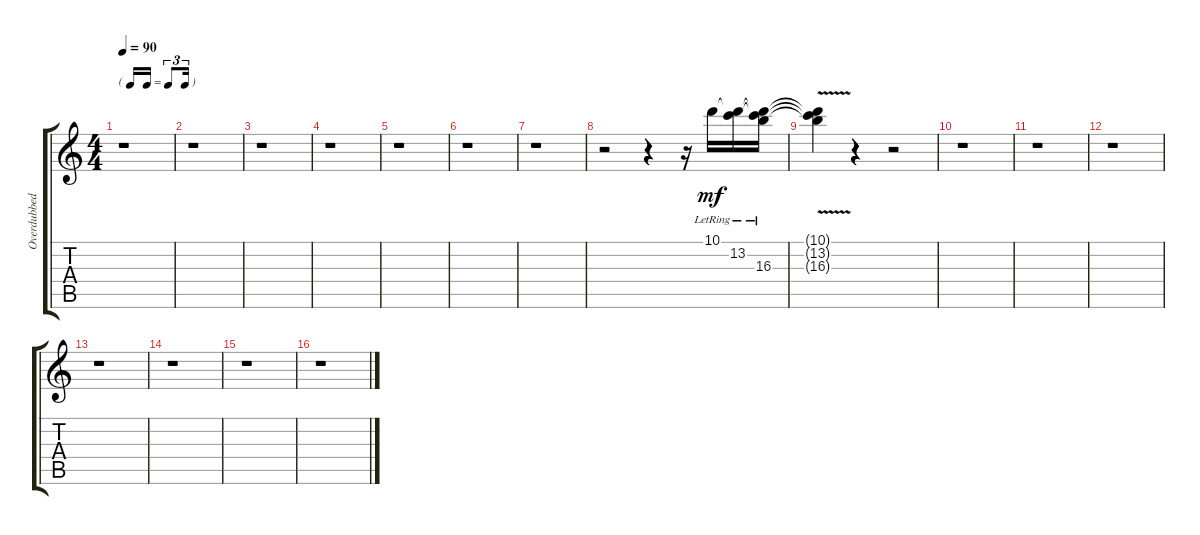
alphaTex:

\track ("Overdubbed gtr" "Overdubbed") {instrument electricguitarclean}
\staff {score tabs}
\tuning (E4 B3 G3 D3 A2 E2) {hide}
\ts (4 4)
\tf triplet16th
\tempo 90
\clef g2
\ks c
r.1{dy f} |
r.1 |
r.1 |
r.1 |
r.1 |
r.1 |
r.1 |
r.2 r.4 r.16 10.1{lr}.16{dy mf} (10.1{t} 13.2{lr}).16 (10.1{t} 13.2{t} 16.3{lr}).16 |
(10.1{v t} 13.2{v t} 16.3{v t}).4 r.4 r.2 |
r.1 |
r.1 |
r.1 |
r.1 |
r.1 |
r.1 |
r.1
